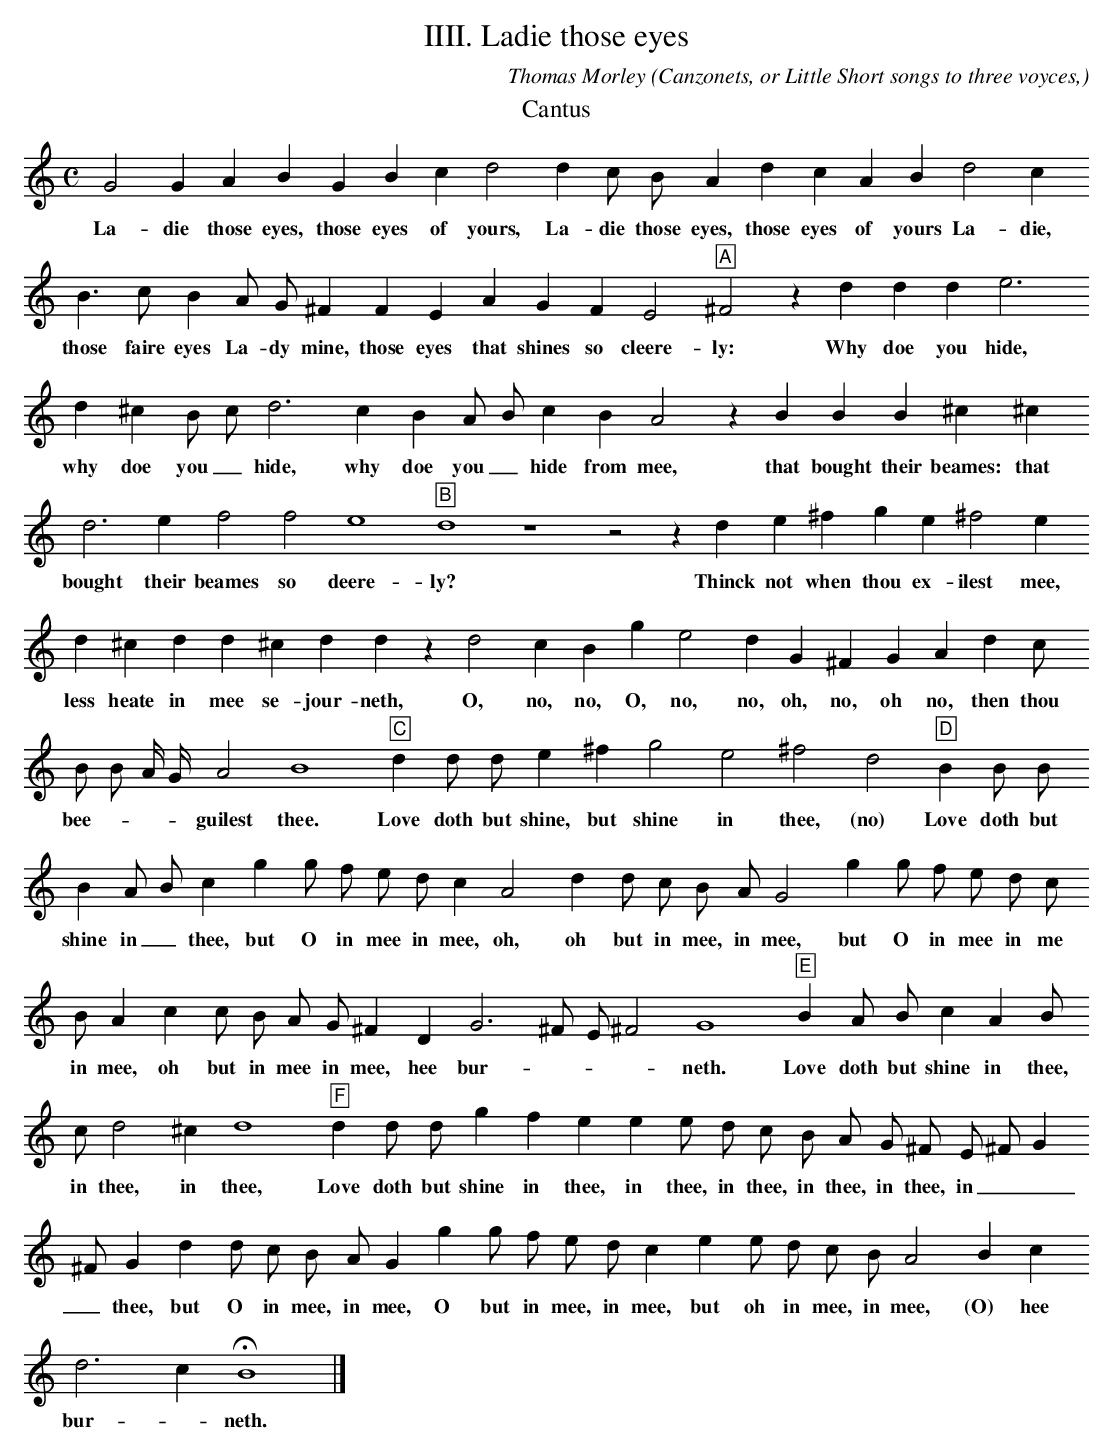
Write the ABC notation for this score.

X:1
T:IIII. Ladie those eyes
O: Canzonets, or Little Short songs to three voyces,
C: Thomas Morley
K:C
T: Cantus
M:C
L:1/8
      G4  G2  A2    B2    G2    B2   c2 d4     d2  c   B\
w:    La- die those eyes, those eyes of yours, La- die those
L:1/8
   A2    d2    c2   A2 B2    d4  c2   B3    c     B2   A   G  ^F2   F2 \
w: eyes, those eyes of yours La- die, those faire eyes La- dy mine, those
L: 1/8
   E2   A2   G2     F2  E4     "A" ^F4 z2 d2  d2  d2  e6    d2  ^c2 B   c d6    c2\
w: eyes that shines so  cleere- ly:    Why doe you hide, why doe you _ hide, why
L:1/8
   B2  A  B  c2   B2   A4 z2 B2   B2     B2    ^c2     ^c2  d6     e2 \
w: doe you _ hide from mee,  that bought their beames: that bought their
L:1/4
   f2    f2 e4     "B"d4 z4 z2 z d      e     ^f   g    e    ^f2   e    d    ^c    d d    ^c\
w: beames so deere- ly?        Thinck not   when thou ex-  ilest mee, less heate in mee se-
L:1/16
   d4    d4 z4 d8 c4  B4  g4 e8  d4  G4 ^F4 G4 A4  d4   c2   B2 B2 A G  A8 \
w: jour- neth, O, no,  no, O, no, no, oh, no, oh  no, then thou bee- _ _ _ guilest
L:1/8
   B8     "C"d2   d    d   e2     ^f2 g4    e4 ^f4   d4   "D"B2   B    B   B2    A B\
w: thee.  Love doth but shine, but shine in thee, (no) Love doth but shine in _
L:1/8
   c2    g2  g f  e   d  c2   A4  d2 d   c  B    A  G4   g2  g f  e   d  c  B\
w: thee, but O in mee in mee, oh, oh  but in mee, in mee, but O in mee in me in
L:1/8
   A2   c2 c   B  A   G  ^F2  D2  G6 ^F E ^F4 G8     "E"B2   A    B   c2    A2\
w: mee, oh  but in mee in mee, hee bur- _ _ _  neth.  Love doth but shine in
L:1/8
   B     c  d4    ^c2 d8    "F"d2   d    d   g2    f2 e2    e2 e     d  c    B\
w: thee, in thee, in  thee, Love doth but shine in thee, in thee, in thee, in
L: 1/8
   A     G  ^F    E ^F G2 ^F G2    d2  d c  B    A  G2   g2 g   f e    d\
w: thee, in thee, in _ _ _   thee, but O in mee, in mee, O  but in mee, in
L:1/8
   c2   e2  e d  c    B  A4   B2  c2  d6   c2 HB8 |]
w: mee, but oh in mee, in mee, (O) hee bur- _  neth.
